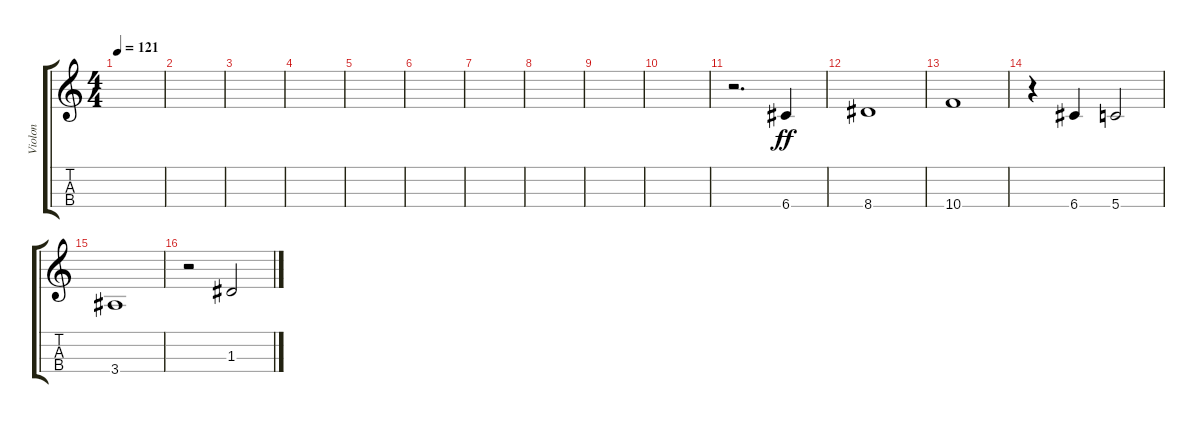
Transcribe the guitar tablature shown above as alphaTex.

\track ("Violon" "Violon") {instrument violin}
\staff {score tabs}
\tuning (E5 A4 D4 G3) {hide}
\ts (4 4)
\tempo 121
\clef g2
\ks c
|
|
|
|
|
|
|
|
|
|
r.2{d} 6.4.4{dy ff} |
8.4.1 |
10.4.1 |
r.4 6.4.4 5.4.2 |
3.4.1 |
r.2 1.3.2
